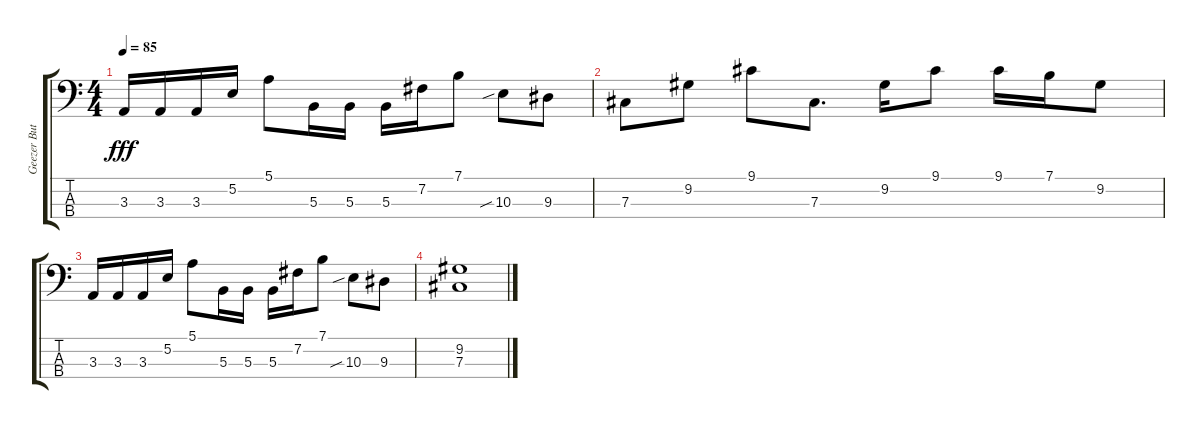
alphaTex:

\track ("Geezer Butler (Bass)" "Geezer But") {instrument electricbassfinger}
\staff {score tabs}
\tuning (E2 B1 Gb1 Db1) {hide}
\ts (4 4)
\tempo 85
\clef f4
\ks c
3.3.16{dy fff} 3.3.16 3.3.16 5.2.16 5.1.8 5.3.16 5.3.16 5.3.16 7.2.16 7.1.8 10.3{sib}.8 9.3.8 |
7.3.8 9.2.8 9.1.8 7.3.8{d} 9.2.16 9.1.8 9.1.16 7.1.16 9.2.8 |
3.3.16 3.3.16 3.3.16 5.2.16 5.1.8 5.3.16 5.3.16 5.3.16 7.2.16 7.1.8 10.3{sib}.8 9.3.8 |
(9.2 7.3).1
